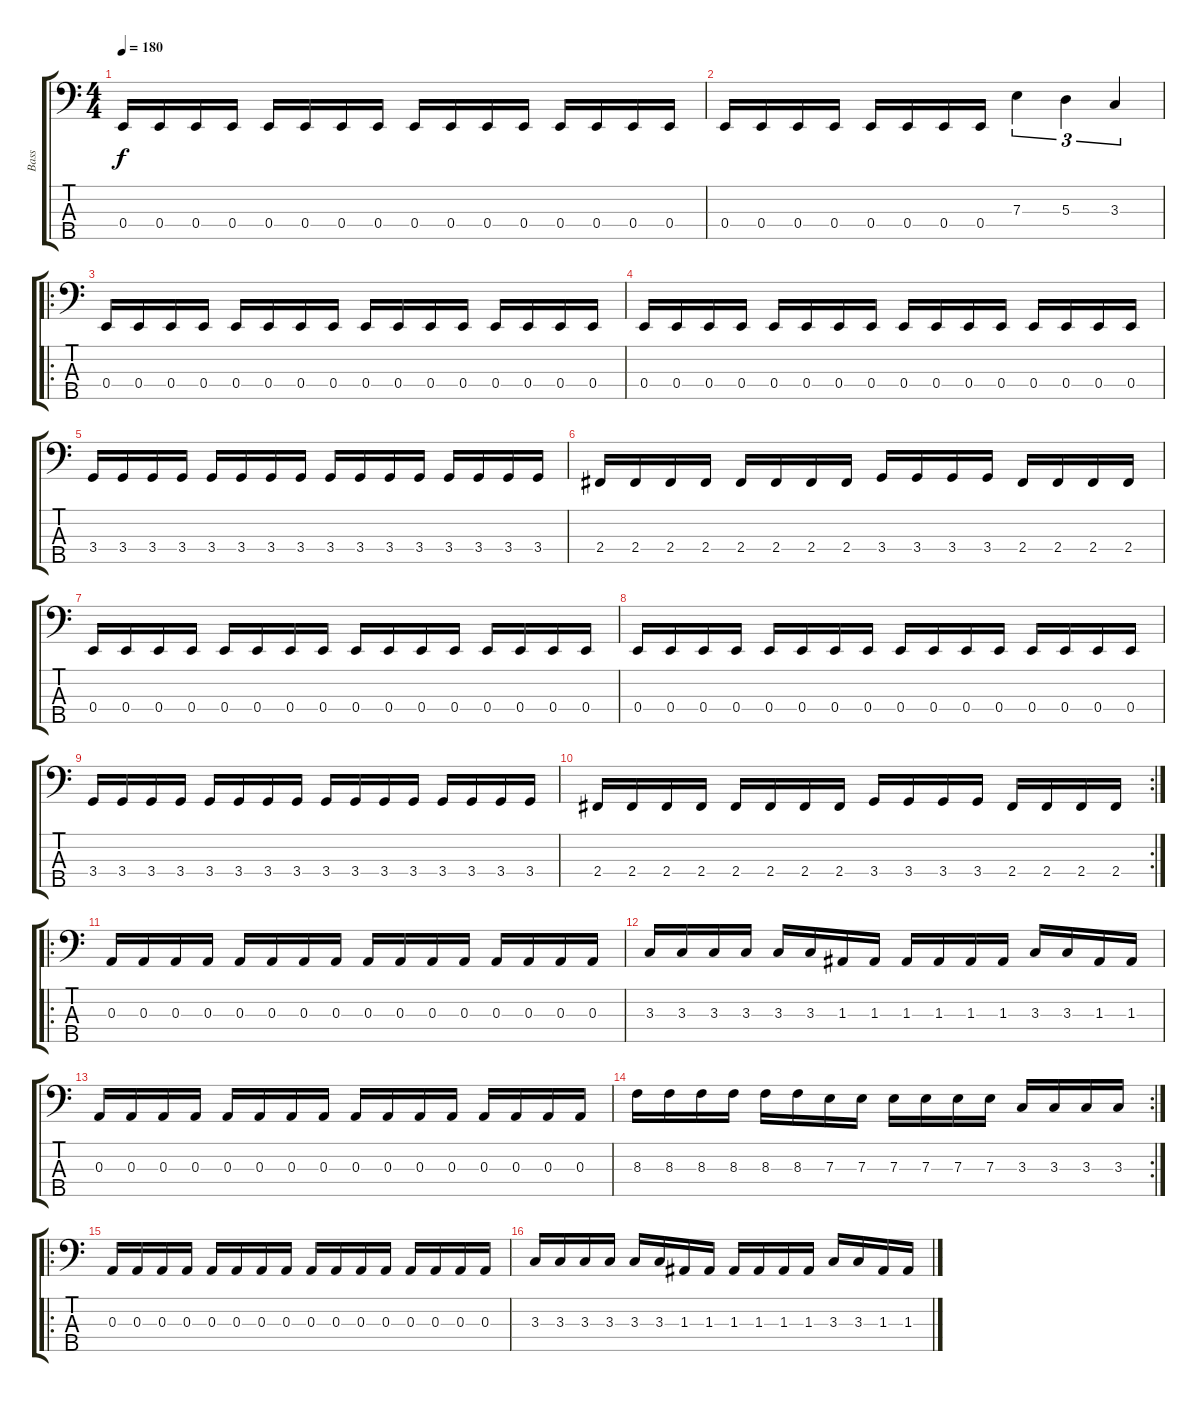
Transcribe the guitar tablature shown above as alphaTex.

\track ("Bass" "Bass") {instrument electricbasspick}
\staff {score tabs}
\tuning (G2 D2 A1 E1 B0) {hide}
\ts (4 4)
\tempo 180
\clef f4
\ks c
0.4.16{dy f} 0.4.16 0.4.16 0.4.16 0.4.16 0.4.16 0.4.16 0.4.16 0.4.16 0.4.16 0.4.16 0.4.16 0.4.16 0.4.16 0.4.16 0.4.16 |
0.4.16 0.4.16 0.4.16 0.4.16 0.4.16 0.4.16 0.4.16 0.4.16 7.3.4{tu (3 2)} 5.3.4{tu (3 2)} 3.3.4{tu (3 2)} |
\ro
0.4.16 0.4.16 0.4.16 0.4.16 0.4.16 0.4.16 0.4.16 0.4.16 0.4.16 0.4.16 0.4.16 0.4.16 0.4.16 0.4.16 0.4.16 0.4.16 |
0.4.16 0.4.16 0.4.16 0.4.16 0.4.16 0.4.16 0.4.16 0.4.16 0.4.16 0.4.16 0.4.16 0.4.16 0.4.16 0.4.16 0.4.16 0.4.16 |
3.4.16 3.4.16 3.4.16 3.4.16 3.4.16 3.4.16 3.4.16 3.4.16 3.4.16 3.4.16 3.4.16 3.4.16 3.4.16 3.4.16 3.4.16 3.4.16 |
2.4.16 2.4.16 2.4.16 2.4.16 2.4.16 2.4.16 2.4.16 2.4.16 3.4.16 3.4.16 3.4.16 3.4.16 2.4.16 2.4.16 2.4.16 2.4.16 |
0.4.16 0.4.16 0.4.16 0.4.16 0.4.16 0.4.16 0.4.16 0.4.16 0.4.16 0.4.16 0.4.16 0.4.16 0.4.16 0.4.16 0.4.16 0.4.16 |
0.4.16 0.4.16 0.4.16 0.4.16 0.4.16 0.4.16 0.4.16 0.4.16 0.4.16 0.4.16 0.4.16 0.4.16 0.4.16 0.4.16 0.4.16 0.4.16 |
3.4.16 3.4.16 3.4.16 3.4.16 3.4.16 3.4.16 3.4.16 3.4.16 3.4.16 3.4.16 3.4.16 3.4.16 3.4.16 3.4.16 3.4.16 3.4.16 |
\rc 2
2.4.16 2.4.16 2.4.16 2.4.16 2.4.16 2.4.16 2.4.16 2.4.16 3.4.16 3.4.16 3.4.16 3.4.16 2.4.16 2.4.16 2.4.16 2.4.16 |
\ro
0.3.16 0.3.16 0.3.16 0.3.16 0.3.16 0.3.16 0.3.16 0.3.16 0.3.16 0.3.16 0.3.16 0.3.16 0.3.16 0.3.16 0.3.16 0.3.16 |
3.3.16 3.3.16 3.3.16 3.3.16 3.3.16 3.3.16 1.3.16 1.3.16 1.3.16 1.3.16 1.3.16 1.3.16 3.3.16 3.3.16 1.3.16 1.3.16 |
0.3.16 0.3.16 0.3.16 0.3.16 0.3.16 0.3.16 0.3.16 0.3.16 0.3.16 0.3.16 0.3.16 0.3.16 0.3.16 0.3.16 0.3.16 0.3.16 |
\rc 2
8.3.16 8.3.16 8.3.16 8.3.16 8.3.16 8.3.16 7.3.16 7.3.16 7.3.16 7.3.16 7.3.16 7.3.16 3.3.16 3.3.16 3.3.16 3.3.16 |
\ro
0.3.16 0.3.16 0.3.16 0.3.16 0.3.16 0.3.16 0.3.16 0.3.16 0.3.16 0.3.16 0.3.16 0.3.16 0.3.16 0.3.16 0.3.16 0.3.16 |
3.3.16 3.3.16 3.3.16 3.3.16 3.3.16 3.3.16 1.3.16 1.3.16 1.3.16 1.3.16 1.3.16 1.3.16 3.3.16 3.3.16 1.3.16 1.3.16
